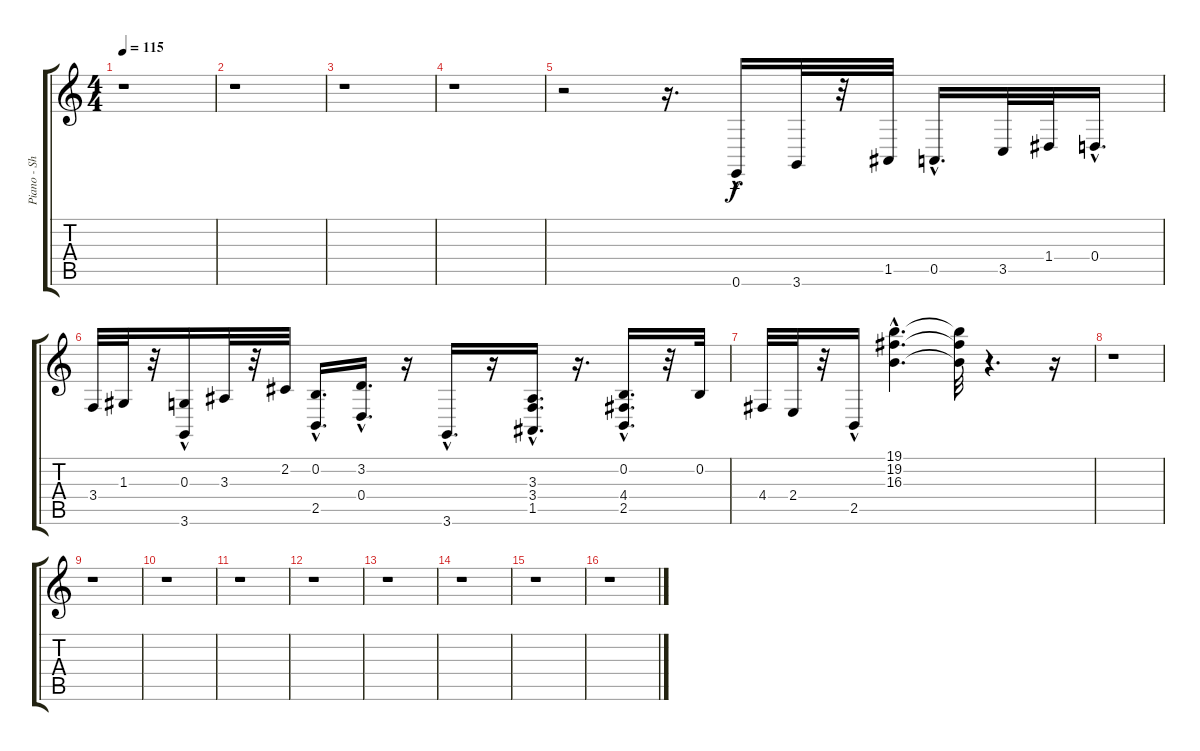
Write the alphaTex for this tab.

\track ("Piano - Sherinian" "Piano - Sh") {instrument acousticgrandpiano}
\staff {score tabs}
\tuning (E4 B3 G3 D3 A2 E2) {hide}
\ts (4 4)
\tempo 115
\clef g2
\ks c
r.1{dy f} |
r.1 |
r.1 |
r.1 |
r.2 r.16{d} 0.6{hac}.16 3.6.32 r.32 1.5.32 0.5{hac}.16{d} 3.5.32 1.4.32 0.4{hac}.16{d} |
3.4.32 1.3.32 r.32 (0.3{hac} 3.6{hac}).16 3.3.32 r.32 2.2.32 (0.2{hac} 2.5{hac}).16{d} (3.2{hac} 0.4{hac}).16{d} r.16 3.6{hac}.16{d} r.16 (3.3{hac} 3.4{hac} 1.5{hac}).16{d} r.16{d} (0.2{hac} 4.4{hac} 2.5{hac}).16{d} r.32 0.2.32 |
4.4.32 2.4.32 r.32 2.5{hac}.16 (19.1{hac} 19.2{hac} 16.3{hac}).4{d} (19.1{t} 19.2{t} 16.3{t}).32 r.4{d} r.16 |
r.1 |
r.1 |
r.1 |
r.1 |
r.1 |
r.1 |
r.1 |
r.1 |
r.1
